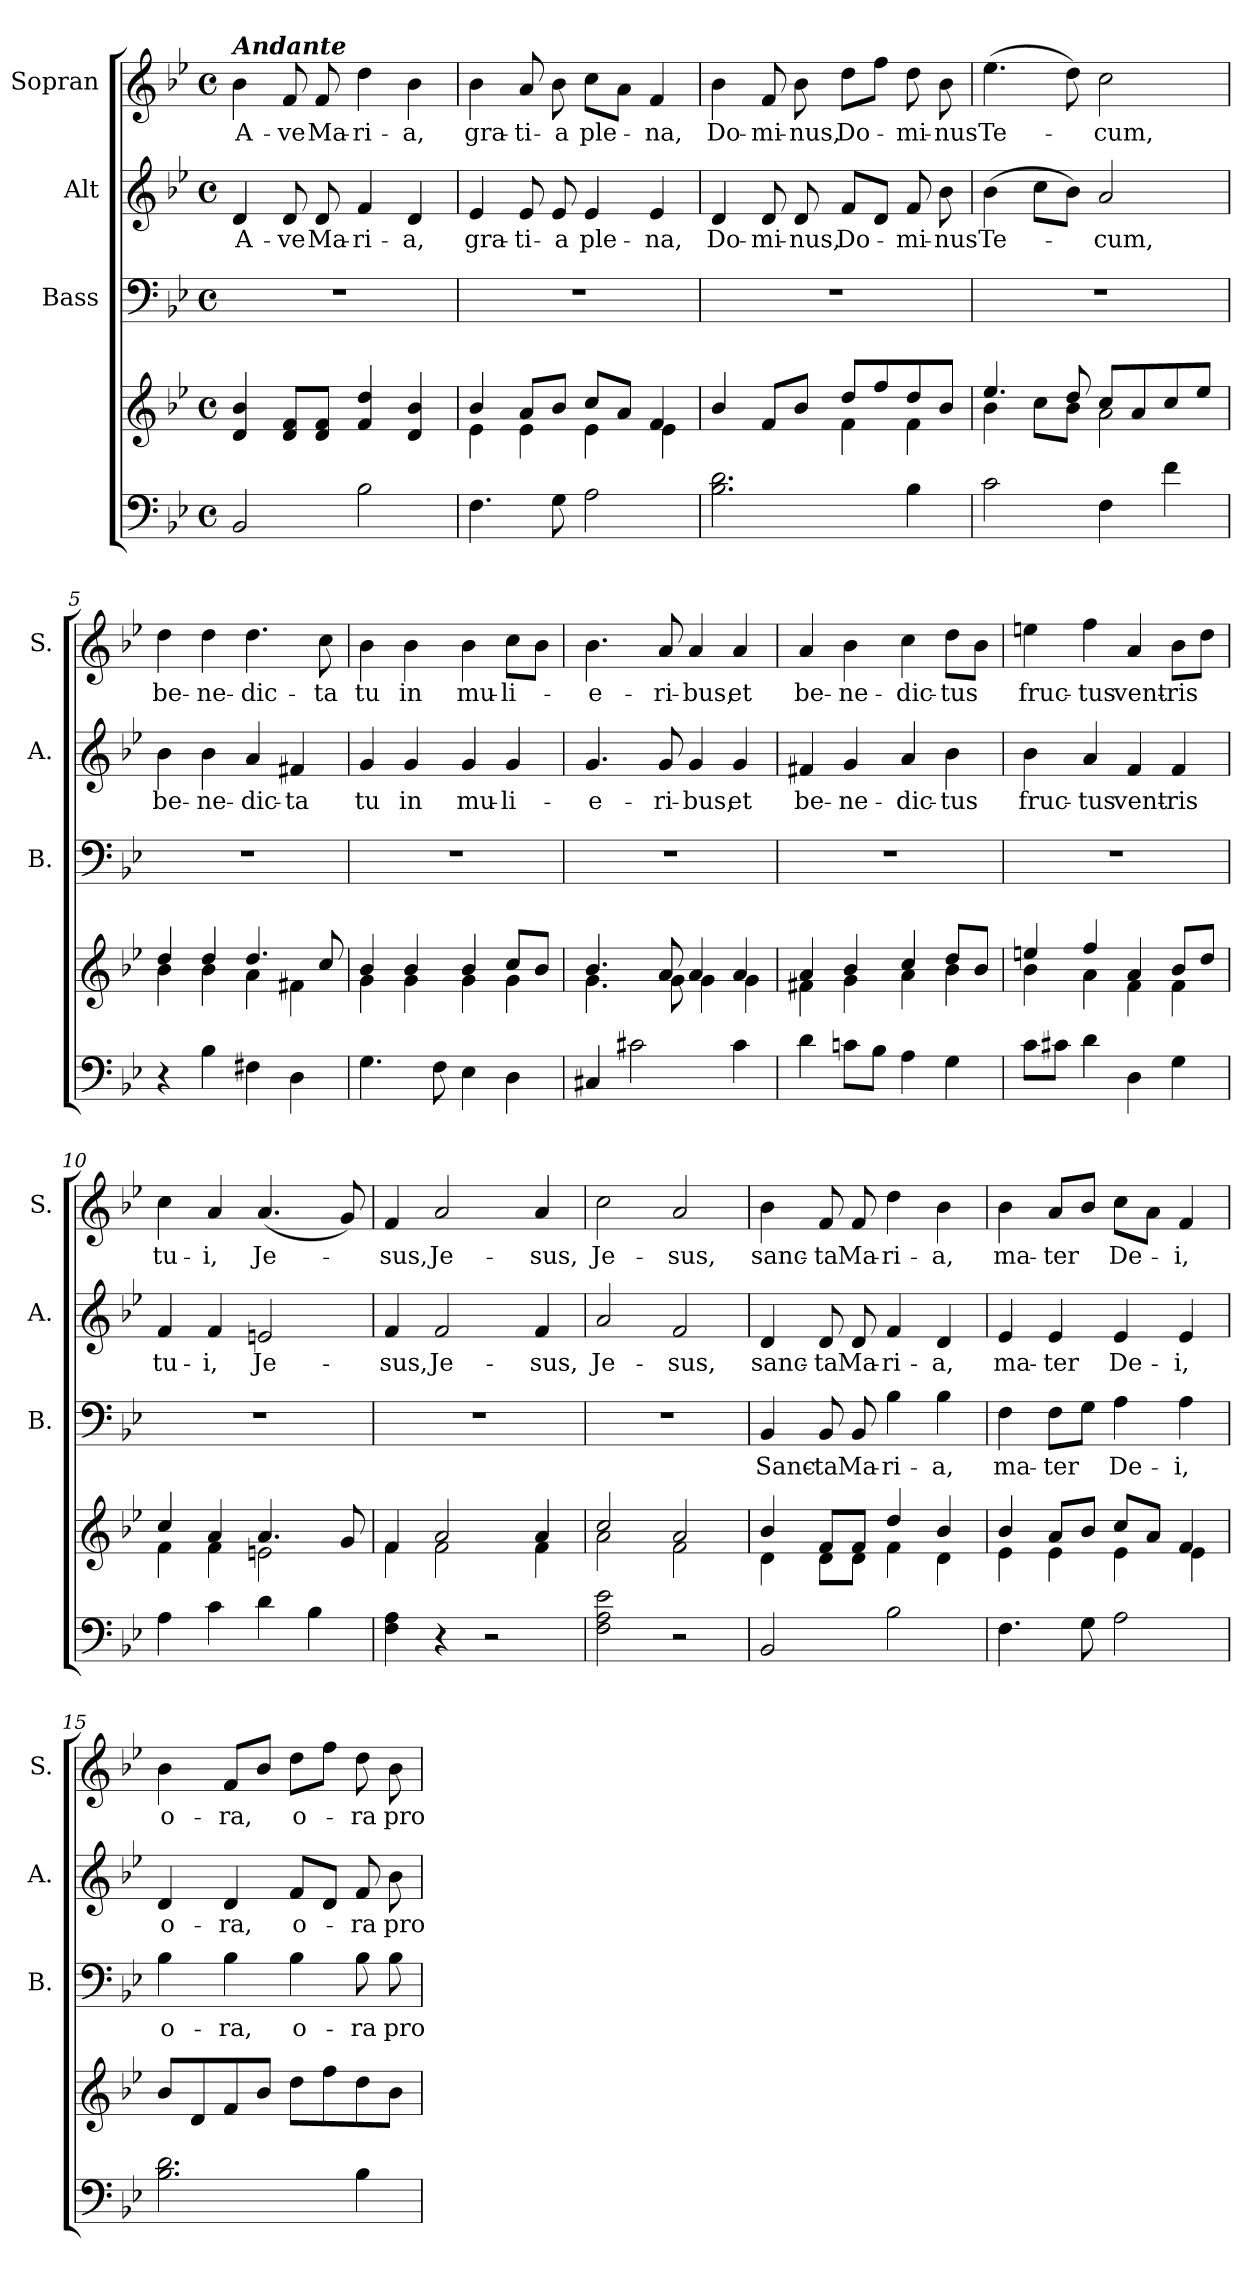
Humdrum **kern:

**kern	**kern	**kern	**text	**kern	**text	**kern	**text
*part4	*part4	*part3	*part3	*part2	*part2	*part1	*part1
*staff5	*staff4	*staff3	*staff3	*staff2	*staff2	*staff1	*staff1
*	*	*I"Bass	*	*I"Alt	*	*I"Sopran	*
*	*	*I'B.	*	*I'A.	*	*I'S.	*
*clefF4	*clefG2	*clefF4	*	*clefG2	*	*clefG2	*
*k[b-e-]	*k[b-e-]	*k[b-e-]	*	*k[b-e-]	*	*k[b-e-]	*
*B-:	*B-:	*B-:	*	*B-:	*	*B-:	*
*M4/4	*M4/4	*M4/4	*	*M4/4	*	*M4/4	*
*met(c)	*met(c)	*met(c)	*	*met(c)	*	*met(c)	*
=1	=1	=1	=1	=1	=1	=1	=1
!	!	!	!	!	!	!LO:TX:a:Bi:t=Andante	!
!	!	!	!	!	!LO:LY:b	!	!LO:LY:b
2BB-/	4d/ 4b-/	1r	.	4d/	A-	4b-\	A-
!	!	!	!	!	!LO:LY:b	!	!LO:LY:b
.	8d/ 8f/L	.	.	8d/	-ve	8f/	-ve
!	!	!	!	!	!LO:LY:b	!	!LO:LY:b
.	8d/ 8f/J	.	.	8d/	Ma-	8f/	Ma-
!	!	!	!	!	!LO:LY:b	!	!LO:LY:b
2B-\	4f/ 4dd/	.	.	4f/	-ri-	4dd\	-ri-
!	!	!	!	!	!LO:LY:b	!	!LO:LY:b
.	4d/ 4b-/	.	.	4d/	-a,	4b-\	-a,
=2	=2	=2	=2	=2	=2	=2	=2
*	*^	*	*	*	*	*	*
!	!	!	!	!	!	!LO:LY:b	!	!LO:LY:b
4.F\	4b-/	4e-\	1r	.	4e-/	gra-	4b-\	gra-
!	!	!	!	!	!	!LO:LY:b	!	!LO:LY:b
.	8a/L	4e-\	.	.	8e-/	-ti-	8a/	-ti-
!	!	!	!	!	!	!LO:LY:b	!	!LO:LY:b
8G\	8b-/J	.	.	.	8e-/	-a	8b-\	-a
!	!	!	!	!	!	!LO:LY:b	!	!LO:LY:b
2A\	8cc/L	4e-\	.	.	4e-/	ple-	8cc\L	ple-
.	8a/J	.	.	.	.	.	8a\J	.
!	!	!	!	!	!	!LO:LY:b	!	!LO:LY:b
.	4f/	4e-\	.	.	4e-/	-na,	4f/	-na,
=3	=3	=3	=3	=3	=3	=3	=3	=3
!	!	!	!	!	!	!LO:LY:b	!	!LO:LY:b
2.B-\ 2.d\	4b-/	2ryy	1r	.	4d/	Do-	4b-\	Do-
!	!	!	!	!	!	!LO:LY:b	!	!LO:LY:b
.	8f/L	.	.	.	8d/	-mi-	8f/	-mi-
!	!	!	!	!	!	!LO:LY:b	!	!LO:LY:b
.	8b-/J	.	.	.	8d/	-nus,	8b-\	-nus,
!	!	!	!	!	!	!LO:LY:b	!	!LO:LY:b
.	8dd/L	4f\	.	.	8f/L	Do-	8dd\L	Do-
.	8ff/	.	.	.	8d/J	.	8ff\J	.
!	!	!	!	!	!	!LO:LY:b	!	!LO:LY:b
4B-\	8dd/	4f\	.	.	8f/	-mi-	8dd\	-mi-
!	!	!	!	!	!	!LO:LY:b	!	!LO:LY:b
.	8b-/J	.	.	.	8b-\	-nus	8b-\	-nus
!!LO:LB:g=z
=4	=4	=4	=4	=4	=4	=4	=4	=4
!	!	!	!	!	!	!LO:LY:b	!	!LO:LY:b
2c\	4.ee-/	4b-\	1r	.	(>4b-\	Te-	(>4.ee-\	Te-
.	.	8cc\L	.	.	8cc\L	.	.	.
.	8dd/	8b-\J	.	.	8b-\J)	.	8dd\)	.
!	!	!	!	!	!	!LO:LY:b	!	!LO:LY:b
4F\	8cc/L	2a\	.	.	2a/	-cum,	2cc\	-cum,
.	8a/	.	.	.	.	.	.	.
4f\	8cc/	.	.	.	.	.	.	.
.	8ee-/J	.	.	.	.	.	.	.
=5	=5	=5	=5	=5	=5	=5	=5	=5
!	!	!	!	!	!	!LO:LY:b	!	!LO:LY:b
4r	4dd/	4b-\	1r	.	4b-\	be-	4dd\	be-
!	!	!	!	!	!	!LO:LY:b	!	!LO:LY:b
4B-\	4dd/	4b-\	.	.	4b-\	-ne-	4dd\	-ne-
!	!	!	!	!	!	!LO:LY:b	!	!LO:LY:b
4F#X\	4.dd/	4a\	.	.	4a/	-dic-	4.dd\	-dic-
!	!	!	!	!	!	!LO:LY:b	!	!
4D\	.	4f#X\	.	.	4f#X/	-ta	.	.
!	!	!	!	!	!	!	!	!LO:LY:b
.	8cc/	.	.	.	.	.	8cc\	-ta
=6	=6	=6	=6	=6	=6	=6	=6	=6
!	!	!	!	!	!	!LO:LY:b	!	!LO:LY:b
4.G\	4b-/	4g\	1r	.	4g/	tu	4b-\	tu
!	!	!	!	!	!	!LO:LY:b	!	!LO:LY:b
.	4b-/	4g\	.	.	4g/	in	4b-\	in
8F\	.	.	.	.	.	.	.	.
!	!	!	!	!	!	!LO:LY:b	!	!LO:LY:b
4E-\	4b-/	4g\	.	.	4g/	mu-	4b-\	mu-
!	!	!	!	!	!	!LO:LY:b	!	!LO:LY:b
4D\	8cc/L	4g\	.	.	4g/	-li-	8cc\L	-li-
.	8b-/J	.	.	.	.	.	8b-\J	.
=7	=7	=7	=7	=7	=7	=7	=7	=7
!	!	!	!	!	!	!LO:LY:b	!	!LO:LY:b
4C#X/	4.b-/	4.g\	1r	.	4.g/	-e-	4.b-\	-e-
2c#X\	.	.	.	.	.	.	.	.
!	!	!	!	!	!	!LO:LY:b	!	!LO:LY:b
.	8a/	8g\	.	.	8g/	-ri-	8a/	-ri-
!	!	!	!	!	!	!LO:LY:b	!	!LO:LY:b
.	4a/	4g\	.	.	4g/	-bus,	4a/	-bus,
!	!	!	!	!	!	!LO:LY:b	!	!LO:LY:b
4c#\	4a/	4g\	.	.	4g/	et	4a/	et
=8	=8	=8	=8	=8	=8	=8	=8	=8
!	!	!	!	!	!	!LO:LY:b	!	!LO:LY:b
4d\	4a/	4f#X\	1r	.	4f#X/	be-	4a/	be-
!	!	!	!	!	!	!LO:LY:b	!	!LO:LY:b
8cn\L	4b-/	4g\	.	.	4g/	-ne-	4b-\	-ne-
8B-\J	.	.	.	.	.	.	.	.
!	!	!	!	!	!	!LO:LY:b	!	!LO:LY:b
4A\	4cc/	4a\	.	.	4a/	-dic-	4cc\	-dic-
!	!	!	!	!	!	!LO:LY:b	!	!LO:LY:b
4G\	8dd/L	4b-\	.	.	4b-\	-tus	8dd\L	-tus
.	8b-/J	.	.	.	.	.	8b-\J	.
!!LO:PB:g=z
=9	=9	=9	=9	=9	=9	=9	=9	=9
!	!	!	!	!	!	!LO:LY:b	!	!LO:LY:b
8c\L	4een/	4b-\	1r	.	4b-\	fruc-	4een\	fruc-
8c#X\J	.	.	.	.	.	.	.	.
!	!	!	!	!	!	!LO:LY:b	!	!LO:LY:b
4d\	4ff/	4a\	.	.	4a/	-tus	4ff\	-tus
!	!	!	!	!	!	!LO:LY:b	!	!LO:LY:b
4D\	4a/	4f\	.	.	4f/	vent-	4a/	vent-
!	!	!	!	!	!	!LO:LY:b	!	!LO:LY:b
4G\	8b-/L	4f\	.	.	4f/	-ris	8b-\L	-ris
.	8dd/J	.	.	.	.	.	8dd\J	.
=10	=10	=10	=10	=10	=10	=10	=10	=10
!	!	!	!	!	!	!LO:LY:b	!	!LO:LY:b
4A\	4cc/	4f\	1r	.	4f/	tu-	4cc\	tu-
!	!	!	!	!	!	!LO:LY:b	!	!LO:LY:b
4c\	4a/	4f\	.	.	4f/	-i,	4a/	-i,
!	!	!	!	!	!	!LO:LY:b	!	!LO:LY:b
4d\	4.a/	2en\	.	.	2en/	Je-	(<4.a/	Je-
4B-\	.	.	.	.	.	.	.	.
.	8g/	.	.	.	.	.	8g/)	.
=11	=11	=11	=11	=11	=11	=11	=11	=11
!	!	!	!	!	!	!LO:LY:b	!	!LO:LY:b
4F\ 4A\	4f/	4f\	1r	.	4f/	-sus,	4f/	-sus,
!	!	!	!	!	!	!LO:LY:b	!	!LO:LY:b
4r	2a/	2f\	.	.	2f/	Je-	2a/	Je-
2r	.	.	.	.	.	.	.	.
!	!	!	!	!	!	!LO:LY:b	!	!LO:LY:b
.	4a/	4f\	.	.	4f/	-sus,	4a/	-sus,
=12	=12	=12	=12	=12	=12	=12	=12	=12
!	!	!	!	!	!	!LO:LY:b	!	!LO:LY:b
2F\ 2A\ 2e-\	2cc/	2a\	1r	.	2a/	Je-	2cc\	Je-
!	!	!	!	!	!	!LO:LY:b	!	!LO:LY:b
2r	2a/	2f\	.	.	2f/	-sus,	2a/	-sus,
=13	=13	=13	=13	=13	=13	=13	=13	=13
!	!	!	!	!LO:LY:b	!	!LO:LY:b	!	!LO:LY:b
2BB-/	4b-/	4d\	4BB-/	Sanc-	4d/	sanc-	4b-\	sanc-
!	!	!	!	!LO:LY:b	!	!LO:LY:b	!	!LO:LY:b
.	8f/L	8d\L	8BB-/	-ta	8d/	-ta	8f/	-ta
!	!	!	!	!LO:LY:b	!	!LO:LY:b	!	!LO:LY:b
.	8f/J	8d\J	8BB-/	Ma-	8d/	Ma-	8f/	Ma-
!	!	!	!	!LO:LY:b	!	!LO:LY:b	!	!LO:LY:b
2B-\	4dd/	4f\	4B-\	-ri-	4f/	-ri-	4dd\	-ri-
!	!	!	!	!LO:LY:b	!	!LO:LY:b	!	!LO:LY:b
.	4b-/	4d\	4B-\	-a,	4d/	-a,	4b-\	-a,
!!LO:LB:g=z
=14	=14	=14	=14	=14	=14	=14	=14	=14
!	!	!	!	!LO:LY:b	!	!LO:LY:b	!	!LO:LY:b
4.F\	4b-/	4e-\	4F\	ma-	4e-/	ma-	4b-\	ma-
!	!	!	!	!LO:LY:b	!	!LO:LY:b	!	!LO:LY:b
.	8a/L	4e-\	8F\L	-ter	4e-/	-ter	8a/L	-ter
8G\	8b-/J	.	8G\J	.	.	.	8b-/J	.
!	!	!	!	!LO:LY:b	!	!LO:LY:b	!	!LO:LY:b
2A\	8cc/L	4e-\	4A\	De-	4e-/	De-	8cc\L	De-
.	8a/J	.	.	.	.	.	8a\J	.
!	!	!	!	!LO:LY:b	!	!LO:LY:b	!	!LO:LY:b
.	4f/	4e-\	4A\	-i,	4e-/	-i,	4f/	-i,
=15	=15	=15	=15	=15	=15	=15	=15	=15
!	!	!	!	!LO:LY:b	!	!LO:LY:b	!	!LO:LY:b
*	*v	*v	*	*	*	*	*	*
2.B-\ 2.d\	8b-/L	4B-\	o-	4d/	o-	4b-\	o-
.	8d/	.	.	.	.	.	.
!	!	!	!LO:LY:b	!	!LO:LY:b	!	!LO:LY:b
.	8f/	4B-\	-ra,	4d/	-ra,	8f/L	-ra,
.	8b-/J	.	.	.	.	8b-/J	.
!	!	!	!LO:LY:b	!	!LO:LY:b	!	!LO:LY:b
.	8dd\L	4B-\	o-	8f/L	o-	8dd\L	o-
.	8ff\	.	.	8d/J	.	8ff\J	.
!	!	!	!LO:LY:b	!	!LO:LY:b	!	!LO:LY:b
4B-\	8dd\	8B-\	-ra	8f/	-ra	8dd\	-ra
!	!	!	!LO:LY:b	!	!LO:LY:b	!	!LO:LY:b
.	8b-\J	8B-\	pro	8b-\	pro	8b-\	pro
=	=	=	=	=	=	=	=
*-	*-	*-	*-	*-	*-	*-	*-
